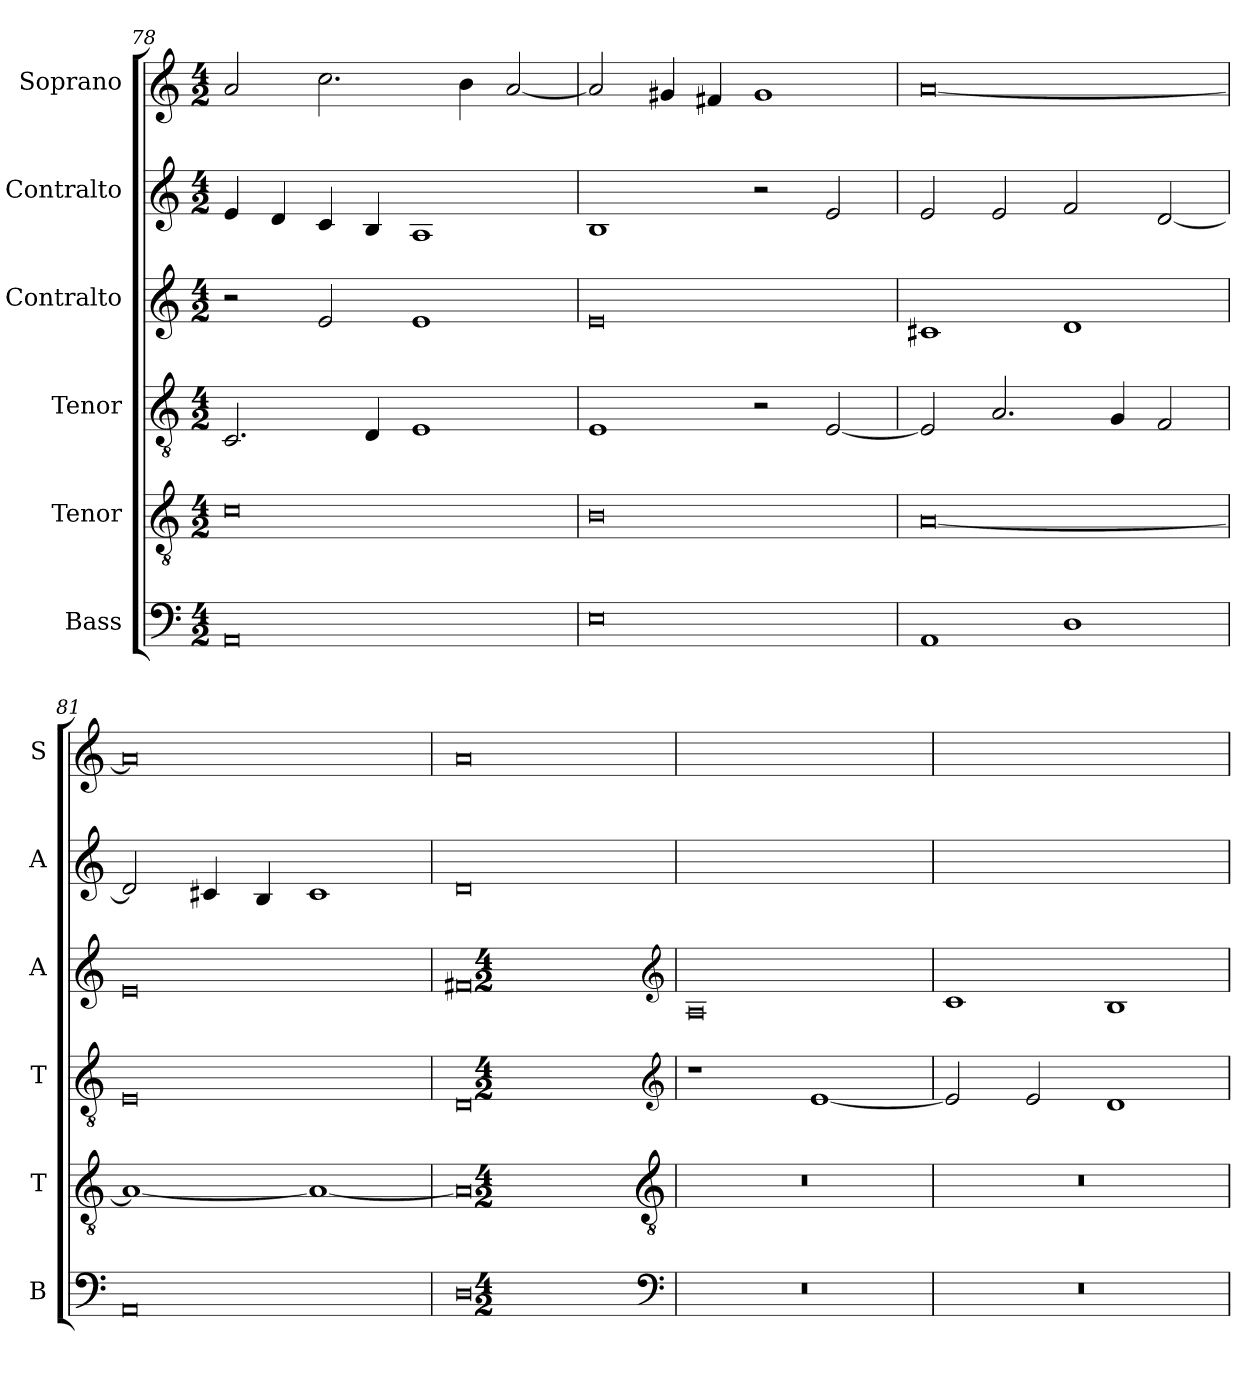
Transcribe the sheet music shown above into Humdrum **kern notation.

**kern	**kern	**kern	**kern	**kern	**kern
*part6	*part5	*part4	*part3	*part2	*part1
*staff6	*staff5	*staff4	*staff3	*staff2	*staff1
*I"Bass	*I"Tenor	*I"Tenor	*I"Contralto	*I"Contralto	*I"Soprano
*I'B	*I'T	*I'T	*I'A	*I'A	*I'S
*clefF4	*clefGv2	*clefGv2	*clefG2	*clefG2	*clefG2
*k[]	*k[]	*k[]	*k[]	*k[]	*k[]
*A:aeo	*A:aeo	*A:aeo	*A:aeo	*A:aeo	*A:aeo
*M4/2	*M4/2	*M4/2	*M4/2	*M4/2	*M4/2
=78	=78	=78	=78	=78	=78
0AA	0c	2.C	2r	4e	2a
.	.	.	.	4d	.
.	.	.	2e	4c	2.cc
.	.	4D	.	4B	.
.	.	1E	1e	1A	.
.	.	.	.	.	4b
.	.	.	.	.	[2a
=79	=79	=79	=79	=79	=79
0E	0B	1E	0e	1B	2a]
.	.	.	.	.	4g#X
.	.	.	.	.	4f#X
.	.	2r	.	2r	1g#
.	.	[2E	.	2e	.
=80	=80	=80	=80	=80	=80
1AA	[0A	2E]	1c#X	2e	[0a
.	.	2.A	.	2e	.
1D	.	.	1d	2f	.
.	.	4G	.	.	.
.	.	2F	.	[2d	.
=81	=81	=81	=81	=81	=81
0AA	1A_	0E	0e	2d]	0a]
.	.	.	.	4c#X	.
.	.	.	.	4B	.
.	1A_	.	.	1c#	.
=82	=82	=82	=82	=82	=82
0D	0A]	0D	0f#X	0d	0a
*clefF4	*clefGv2	*clefG2	*clefG2	*	*
*k[]	*k[]	*k[]	*k[]	*	*
*A:aeo	*A:aeo	*A:aeo	*A:aeo	*	*
*M4/2	*M4/2	*M4/2	*M4/2	*	*
=83	=83	=83	=83	=83	=83
0r	0r	1r	0A	0ryy	0ryy
.	.	[1e	.	.	.
=84	=84	=84	=84	=84	=84
0r	0r	2e]	1c	0ryy	0ryy
.	.	2e	.	.	.
.	.	1d	1B	.	.
=	=	=	=	=	=
*-	*-	*-	*-	*-	*-
